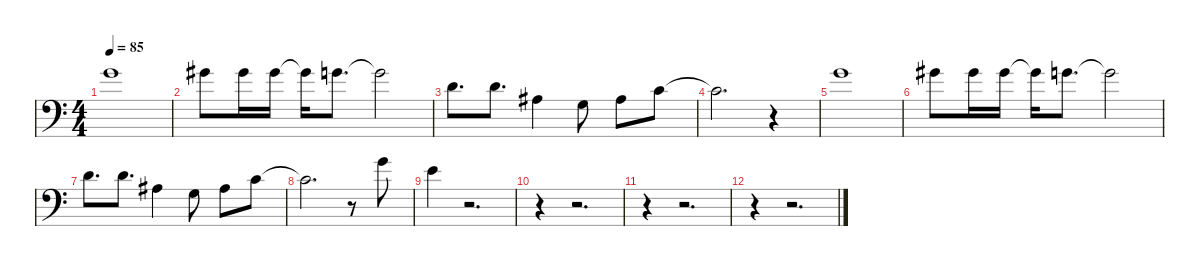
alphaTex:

\defaultSystemsLayout 4
\hideDynamics
\bracketExtendMode nobrackets
\singleTrackTrackNamePolicy hidden
\multiTrackTrackNamePolicy hidden
\firstSystemTrackNameMode fullname
\firstSystemTrackNameOrientation horizontal
\otherSystemsTrackNameOrientation horizontal
\track ("Vocaux" "ob.") {instrument oboe}
\staff {score}
\tuning (E4 C4 G3 C3 G2 C2)
\ts (4 4)
\tempo 85
\clef f4
\ks c
3.1.1{dy f beam Down} |
4.1{acc #}.8{beam Down} 4.1{acc #}.16{beam Down} 4.1{acc #}.16{beam Down} 4.1{t acc #}.16{beam Down} 3.1.8{d beam Down} 3.1{t}.2{beam Down} |
2.2.8{d beam Down} 2.2.8{d beam Down} 3.3{acc #}.4{beam Down} 0.3.8{beam Down} 3.3{acc #}.8{beam Down} 0.2.8{beam Down} |
0.2{t}.2{d beam Down} r.4{beam Down} |
3.1.1{beam Down} |
4.1{acc #}.8{beam Down} 4.1{acc #}.16{beam Down} 4.1{acc #}.16{beam Down} 4.1{t acc #}.16{beam Down} 3.1.8{d beam Down} 3.1{t}.2{beam Down} |
2.2.8{d beam Down} 2.2.8{d beam Down} 3.3{acc #}.4{beam Down} 0.3.8{beam Down} 3.3{acc #}.8{beam Down} 0.2.8{beam Down} |
0.2{t}.2{d beam Down} r.8{beam Down} 3.1.8{beam Down} |
0.1.4{beam Down} r.2{d beam Down} |
r.4{beam Down} r.2{d beam Down} |
r.4{beam Down} r.2{d beam Down} |
r.4{beam Down} r.2{d beam Down}
